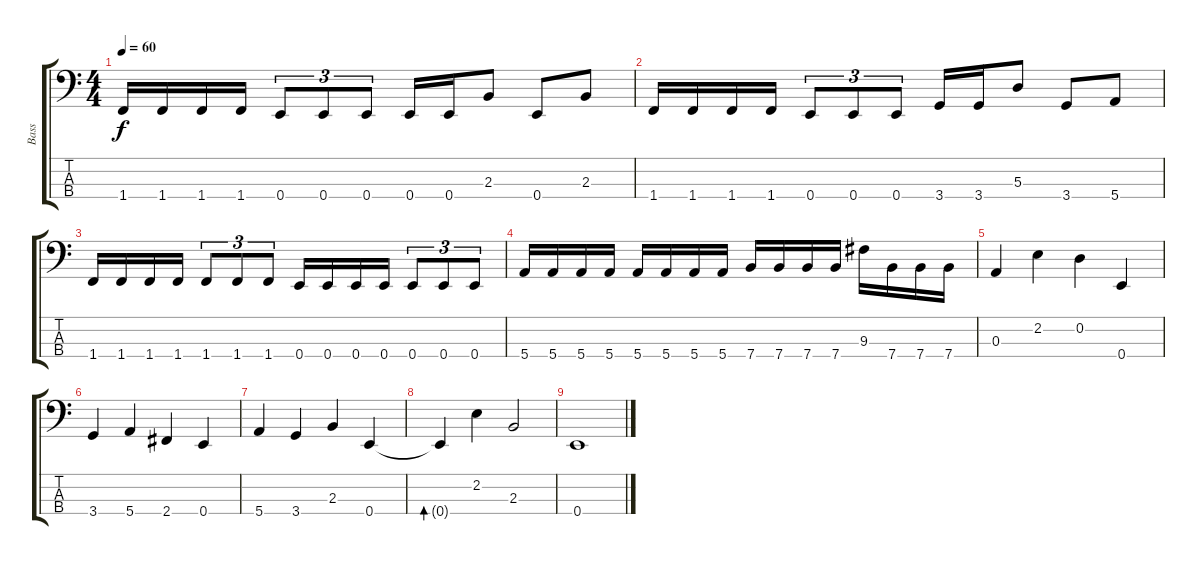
\track ("Bass" "Bass") {instrument electricbassfinger}
\staff {score tabs}
\tuning (G2 D2 A1 E1) {hide}
\ts (4 4)
\tempo 60
\clef f4
\ks c
1.4.16{dy f} 1.4.16 1.4.16 1.4.16 0.4.8{tu (3 2)} 0.4.8{tu (3 2)} 0.4.8{tu (3 2)} 0.4.16 0.4.16 2.3.8 0.4.8 2.3.8 |
1.4.16 1.4.16 1.4.16 1.4.16 0.4.8{tu (3 2)} 0.4.8{tu (3 2)} 0.4.8{tu (3 2)} 3.4.16 3.4.16 5.3.8 3.4.8 5.4.8 |
1.4.16 1.4.16 1.4.16 1.4.16 1.4.8{tu (3 2)} 1.4.8{tu (3 2)} 1.4.8{tu (3 2)} 0.4.16 0.4.16 0.4.16 0.4.16 0.4.8{tu (3 2)} 0.4.8{tu (3 2)} 0.4.8{tu (3 2)} |
5.4.16 5.4.16 5.4.16 5.4.16 5.4.16 5.4.16 5.4.16 5.4.16 7.4.16 7.4.16 7.4.16 7.4.16 9.3.16 7.4.16 7.4.16 7.4.16 |
0.3.4 2.2.4 0.2.4 0.4.4 |
3.4.4 5.4.4 2.4.4 0.4.4 |
5.4.4 3.4.4 2.3.4 0.4.4 |
0.4{t}.4{bd 480} 2.2.4 2.3.2 |
0.4.1
